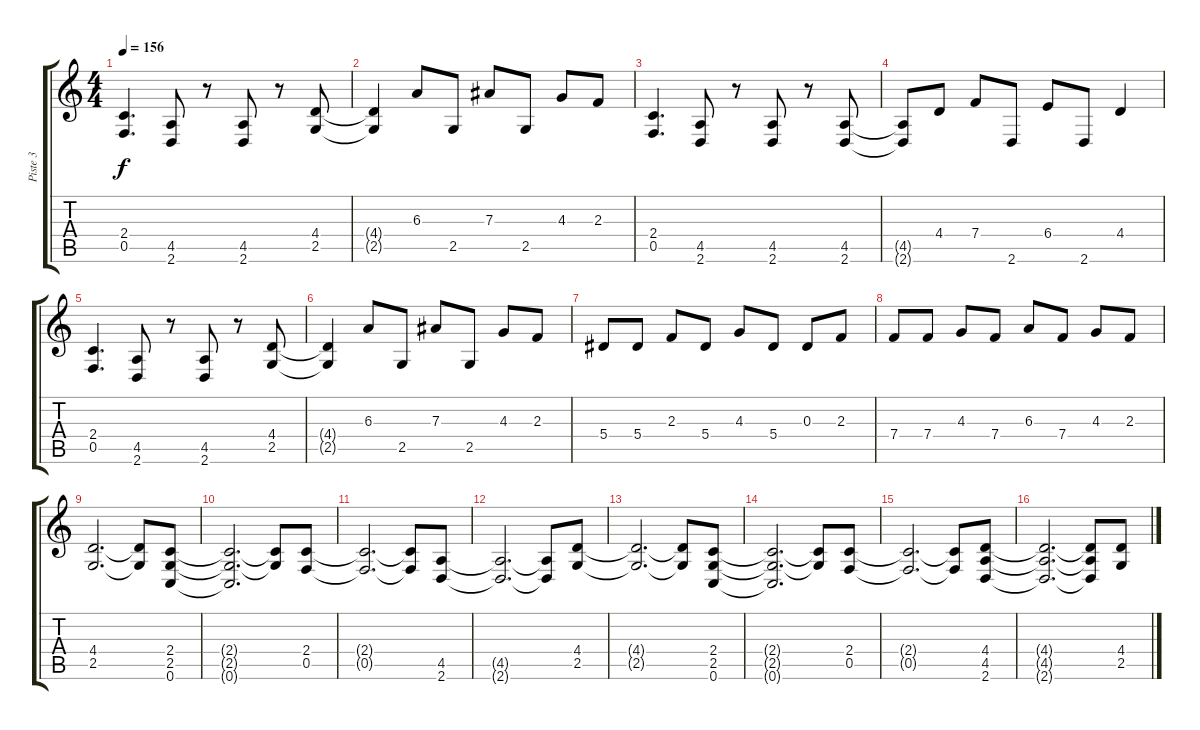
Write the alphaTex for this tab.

\track ("Piste 3" "Piste 3") {instrument distortionguitar}
\staff {score tabs}
\tuning (C4 G3 Eb3 Bb2 F2 C2) {hide}
\ts (4 4)
\tempo 156
\clef g2
\ks c
(2.4 0.5).4{d dy f} (4.5 2.6).8 r.8 (4.5 2.6).8 r.8 (4.4 2.5).8 |
(4.4{t} 2.5{t}).4 6.3.8 2.5.8 7.3.8 2.5.8 4.3.8 2.3.8 |
(2.4 0.5).4{d} (4.5 2.6).8 r.8 (4.5 2.6).8 r.8 (4.5 2.6).8 |
(4.5{t} 2.6{t}).8 4.4.8 7.4.8 2.6.8 6.4.8 2.6.8 4.4.4 |
(2.4 0.5).4{d} (4.5 2.6).8 r.8 (4.5 2.6).8 r.8 (4.4 2.5).8 |
(4.4{t} 2.5{t}).4 6.3.8 2.5.8 7.3.8 2.5.8 4.3.8 2.3.8 |
5.4.8 5.4.8 2.3.8 5.4.8 4.3.8 5.4.8 0.3.8 2.3.8 |
7.4.8 7.4.8 4.3.8 7.4.8 6.3.8 7.4.8 4.3.8 2.3.8 |
(4.4 2.5).2{d} (4.4{t} 2.5{t}).8 (2.4 2.5 0.6).8 |
(2.4{t} 2.5{t} 0.6{t}).2{d} (2.4{t} 2.5{t}).8 (2.4 0.5).8 |
(2.4{t} 0.5{t}).2{d} (2.4{t} 0.5{t}).8 (4.5 2.6).8 |
(4.5{t} 2.6{t}).2{d} (4.5{t} 2.6{t}).8 (4.4 2.5).8 |
(4.4{t} 2.5{t}).2{d} (4.4{t} 2.5{t}).8 (2.4 2.5 0.6).8 |
(2.4{t} 2.5{t} 0.6{t}).2{d} (2.4{t} 2.5{t}).8 (2.4 0.5).8 |
(2.4{t} 0.5{t}).2{d} (2.4{t} 0.5{t}).8 (4.4 4.5 2.6).8 |
(4.4{t} 4.5{t} 2.6{t}).2{d} (4.4{t} 4.5{t} 2.6{t}).8 (4.4 2.5).8
